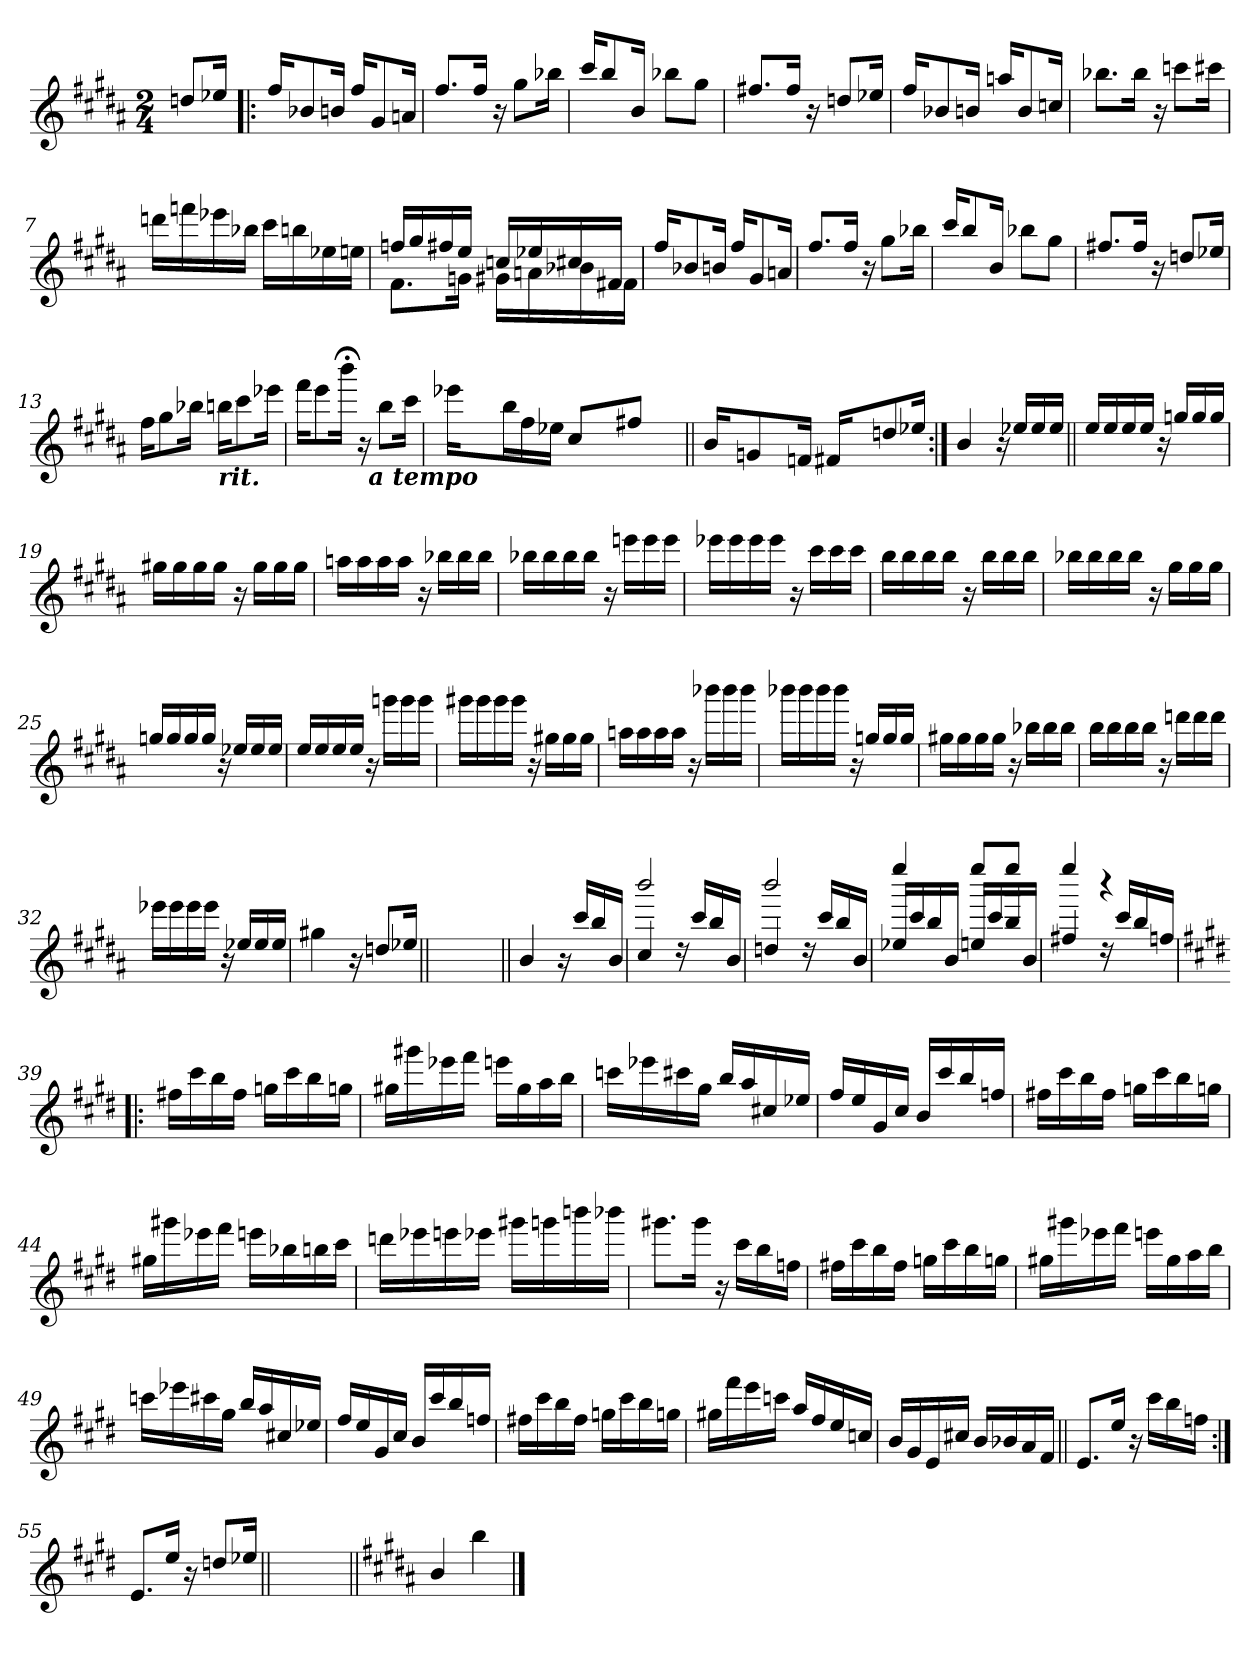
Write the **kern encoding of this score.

**kern
*part1
*staff1
*clefG2
*k[f#c#g#d#a#]
*B:
*M2/4
=
8ddn/L
16ee-X/Jk
=1!|:
16ff#/KL
8b-X/
16bn/Jk
16ff#/KL
8g#/
16an/Jk
=2
8.ff#/L
16ff#/Jk
16r
8gg#\L
16bb-X\Jk
=3
16ccc#/KL
8bb/
16b/Jk
8bb-X\L
8gg#\J
!!LO:LB:g=z
=4
8.ff#X/L
16ff#/Jk
16r
8ddn/L
16ee-X/Jk
=5
16ff#/KL
8b-X/
16bn/Jk
16aan/KL
8b/
16ccn/Jk
=6
8.bb-X\L
16bb-\Jk
16r
8cccn\L
16ccc#X\Jk
=7
16dddn\LL
16fffn\
16eee-X\
16bb-X\JJ
16ccc#\LL
16bbn\
16ee-X\
16een\JJ
!!LO:LB:g=z
=8
*^
16ffn/LL	8.f#\L
16gg#/	.
16ff#X/	.
16ee/JJ	16gn\Jk
16ccn/LL	16g#X\LL
16ee-X/	16an\
16cc#X/	16b-X\
16f#X/JJ	16f#\JJ
*v	*v
=9
16ff#/KL
8b-X/
16bn/Jk
16ff#/KL
8g#/
16an/Jk
=10
8.ff#/L
16ff#/Jk
16r
8gg#\L
16bb-X\Jk
=11
16ccc#/KL
8bb/
16b/Jk
8bb-X\L
8gg#\J
!!LO:LB:g=z
=12
8.ff#X/L
16ff#/Jk
16r
8ddn/L
16ee-X/Jk
=13
16ff#\KL
8gg#\
16bb-X\Jk
!LO:TX:b:Bi:t=rit.
16bbn\KL
8ccc#\
16eee-X\Jk
=14
*^
16fff#\KL	4ryy
8eee\	.
16bbb;<\Jk	.
16r	32ryy
!	!LO:TX:b:Bi:t=a tempo
.	8..ryy
8bb\L	.
16ccc#\Jk	.
*v	*v
=15
16eee-X\LL
4ryy
16bb\
16ff#\
16ee-X\JJ
8cc#/L
16ryy
16ryy
8ff#X/J
16ryy
16ryy
!!LO:LB:g=z
=16||
16b/KL
8ryy
8gn/
8ryy
16f/Jk
16f#X/KL
4ryy
8ddn/
16ee-X/Jk
=17:|!
4b/
16r
16ee-X/LL
16ee-/
16ee-/JJ
=18||
16ee/LL
16ee/
16ee/
16ee/JJ
16r
16ggn/LL
16gg/
16gg/JJ
=19
16gg#X\LL
16gg#\
16gg#\
16gg#\JJ
16r
16gg#\LL
16gg#\
16gg#\JJ
!!LO:LB:g=z
=20
16aan\LL
16aa\
16aa\
16aa\JJ
16r
16bb-X\LL
16bb-\
16bb-\JJ
=21
16bb-X\LL
16bb-\
16bb-\
16bb-\JJ
16r
16eeen\LL
16eee\
16eee\JJ
=22
16eee-X\LL
16eee-\
16eee-\
16eee-\JJ
16r
16ccc#\LL
16ccc#\
16ccc#\JJ
=23
16bb\LL
16bb\
16bb\
16bb\JJ
16r
16bb\LL
16bb\
16bb\JJ
=24
16bb-X\LL
16bb-\
16bb-\
16bb-\JJ
16r
16gg#\LL
16gg#\
16gg#\JJ
!!LO:LB:g=z
=25
16ggn/LL
16gg/
16gg/
16gg/JJ
16r
16ee-X/LL
16ee-/
16ee-/JJ
=26
16ee/LL
16ee/
16ee/
16ee/JJ
16r
16gggn\LL
16ggg\
16ggg\JJ
=27
16ggg#X\LL
16ggg#\
16ggg#\
16ggg#\JJ
16r
16gg#X\LL
16gg#\
16gg#\JJ
=28
16aan\LL
16aa\
16aa\
16aa\JJ
16r
16bbb-X\LL
16bbb-\
16bbb-\JJ
=29
16bbb-X\LL
16bbb-\
16bbb-\
16bbb-\JJ
16r
16ggn/LL
16gg/
16gg/JJ
!!LO:LB:g=z
=30
16gg#X\LL
16gg#\
16gg#\
16gg#\JJ
16r
16bb-X\LL
16bb-\
16bb-\JJ
=31
16bb\LL
16bb\
16bb\
16bb\JJ
16r
16dddn\LL
16ddd\
16ddd\JJ
=32
16eee-X\LL
16eee-\
16eee-\
16eee-\JJ
16r
16ee-X/LL
16ee-/
16ee-/JJ
=33
4gg#X\
16r
8ddn/L
16ee-X/Jk
=33X331||
2ryy
!!LO:LB:g=z
=34||
4b/
16r
16ccc#/LL
16bb/
16b/JJ
=35
*^
!	!LO:N:head=open
4cc#/	2bbb!/
16rdd	.
16ccc#/LL	.
16bb/	.
16b/JJ	.
=36	=36
!	!LO:N:head=open
4ddn/	2bbb!/
16rdd	.
16ccc#/LL	.
16bb/	.
16b/JJ	.
=37	=37
16ee-X/LL	4eeee!/
16ccc#/	.
16bb/	.
16b/JJ	.
16een/LL	8eeee!/L
16ccc#/	.
16bb/	8eeee!/J
16b/JJ	.
!!LO:PB:g=z	!!
=38	=38
4ff#X/	4eeee!/
16rdd	4raaa
16ccc#/LL	.
16bb/	.
16ffn/JJ	.
*v	*v
=39!|:
*k[f#c#g#d#]
*E:
16ff#X\LL
16ccc#\
16bb\
16ff#\JJ
16ggn\LL
16ccc#\
16bb\
16ggn\JJ
=40
16gg#X\LL
16ggg#X\
16eee-X\
16fff#\JJ
16eeen\LL
16gg#\
16aa\
16bb\JJ
=41
16cccn\LL
16eee-X\
16ccc#X\
16gg#\JJ
16bb/LL
16aa/
16cc#X/
16ee-X/JJ
!!LO:LB:g=z
=42
16ff#/LL
16ee/
16g#/
16cc#/JJ
16b/LL
16ccc#/
16bb/
16ffn/JJ
=43
16ff#X\LL
16ccc#\
16bb\
16ff#\JJ
16ggn\LL
16ccc#\
16bb\
16ggn\JJ
=44
16gg#X\LL
16ggg#X\
16eee-X\
16fff#\JJ
16eeen\LL
16bb-X\
16bbn\
16ccc#\JJ
=45
16dddn\LL
16eee-X\
16eeen\
16eee-X\JJ
16ggg#X\LL
16gggn\
16bbbn\
16bbb-X\JJ
!!LO:LB:g=z
=46
8.ggg#X\L
16ggg#\Jk
16r
16ccc#\LL
16bb\
16ffn\JJ
=47
16ff#X\LL
16ccc#\
16bb\
16ff#\JJ
16ggn\LL
16ccc#\
16bb\
16ggn\JJ
=48
16gg#X\LL
16ggg#X\
16eee-X\
16fff#\JJ
16eeen\LL
16gg#\
16aa\
16bb\JJ
=49
16cccn\LL
16eee-X\
16ccc#X\
16gg#\JJ
16bb/LL
16aa/
16cc#X/
16ee-X/JJ
!!LO:LB:g=z
=50
16ff#/LL
16ee/
16g#/
16cc#/JJ
16b/LL
16ccc#/
16bb/
16ffn/JJ
=51
16ff#X\LL
16ccc#\
16bb\
16ff#\JJ
16ggn\LL
16ccc#\
16bb\
16ggn\JJ
=52
16gg#X\LL
16fff#\
16eee\
16cccn\JJ
16aa/LL
16ff#/
16ee/
16ccn/JJ
=53
16b/LL
16g#/
16e/
16cc#X/JJ
16b/LL
16b-X/
16a/
16f#/JJ
!!LO:LB:g=z
=54||
8.e/L
16ee/Jk
16r
16ccc#\LL
16bb\
16ffn\JJ
=55:|!
8.e/L
16ee/Jk
16r
8ddn/L
16ee-X/Jk
=56||
2ryy
=57||
*k[f#c#g#d#a#]
*B:
4b/
4bb\
==
*-
